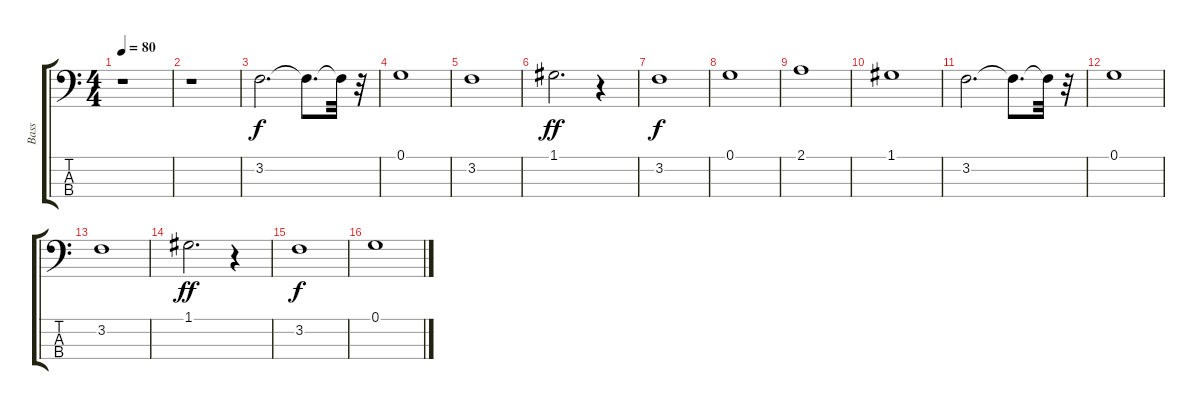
\track ("Bass" "Bass") {instrument electricbassfinger}
\staff {score tabs}
\tuning (G2 D2 A1 E1) {hide}
\ts (4 4)
\tempo 80
\clef f4
\ks c
r.1{dy f instrument electricbassfinger} |
r.1 |
3.2.2{d} 3.2{t}.8{d} 3.2{t}.32 r.32 |
0.1.1 |
3.2.1 |
1.1.2{d dy ff} r.4 |
3.2.1{dy f} |
0.1.1 |
2.1.1 |
1.1.1 |
3.2.2{d} 3.2{t}.8{d} 3.2{t}.32 r.32 |
0.1.1 |
3.2.1 |
1.1.2{d dy ff} r.4 |
3.2.1{dy f} |
0.1.1
